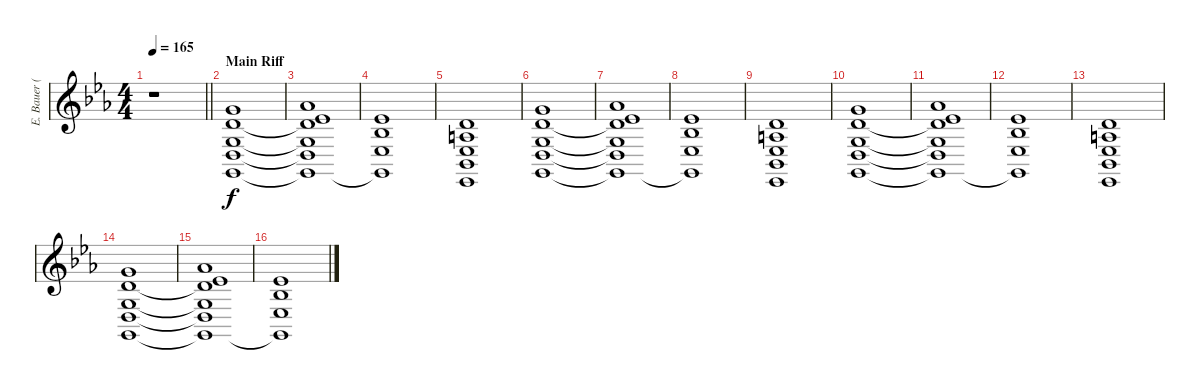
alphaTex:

\track ("E. Bauer (Keyboard)" "E. Bauer (") {instrument choiraahs}
\staff {score}
\tuning (E4 B3 G3 D3 A2 E2 B1) {hide}
\ts (4 4)
\tempo 165
\clef g2
\barLineRight lightlight
\ks cminor
r.1{dy f} |
\section ("" "Main Riff")
(8.2 7.3 5.4 5.5 3.6).1 |
(4.1 4.2 7.3{t} 5.4{t} 5.5{t} 3.6{t}).1 |
(4.2 3.3 1.4 3.6{t}).1 |
(3.2 2.3 6.5 6.6 4.7).1 |
(8.2 7.3 5.4 5.5 3.6).1 |
(4.1 4.2 7.3{t} 5.4{t} 5.5{t} 3.6{t}).1 |
(4.2 3.3 1.4 3.6{t}).1 |
(3.2 2.3 6.5 6.6 4.7).1 |
(8.2 7.3 5.4 5.5 3.6).1 |
(4.1 4.2 7.3{t} 5.4{t} 5.5{t} 3.6{t}).1 |
(4.2 3.3 1.4 3.6{t}).1 |
(3.2 2.3 6.5 6.6 4.7).1 |
(8.2 7.3 5.4 5.5 3.6).1 |
(4.1 4.2 7.3{t} 5.4{t} 5.5{t} 3.6{t}).1 |
(4.2 3.3 1.4 3.6{t}).1
